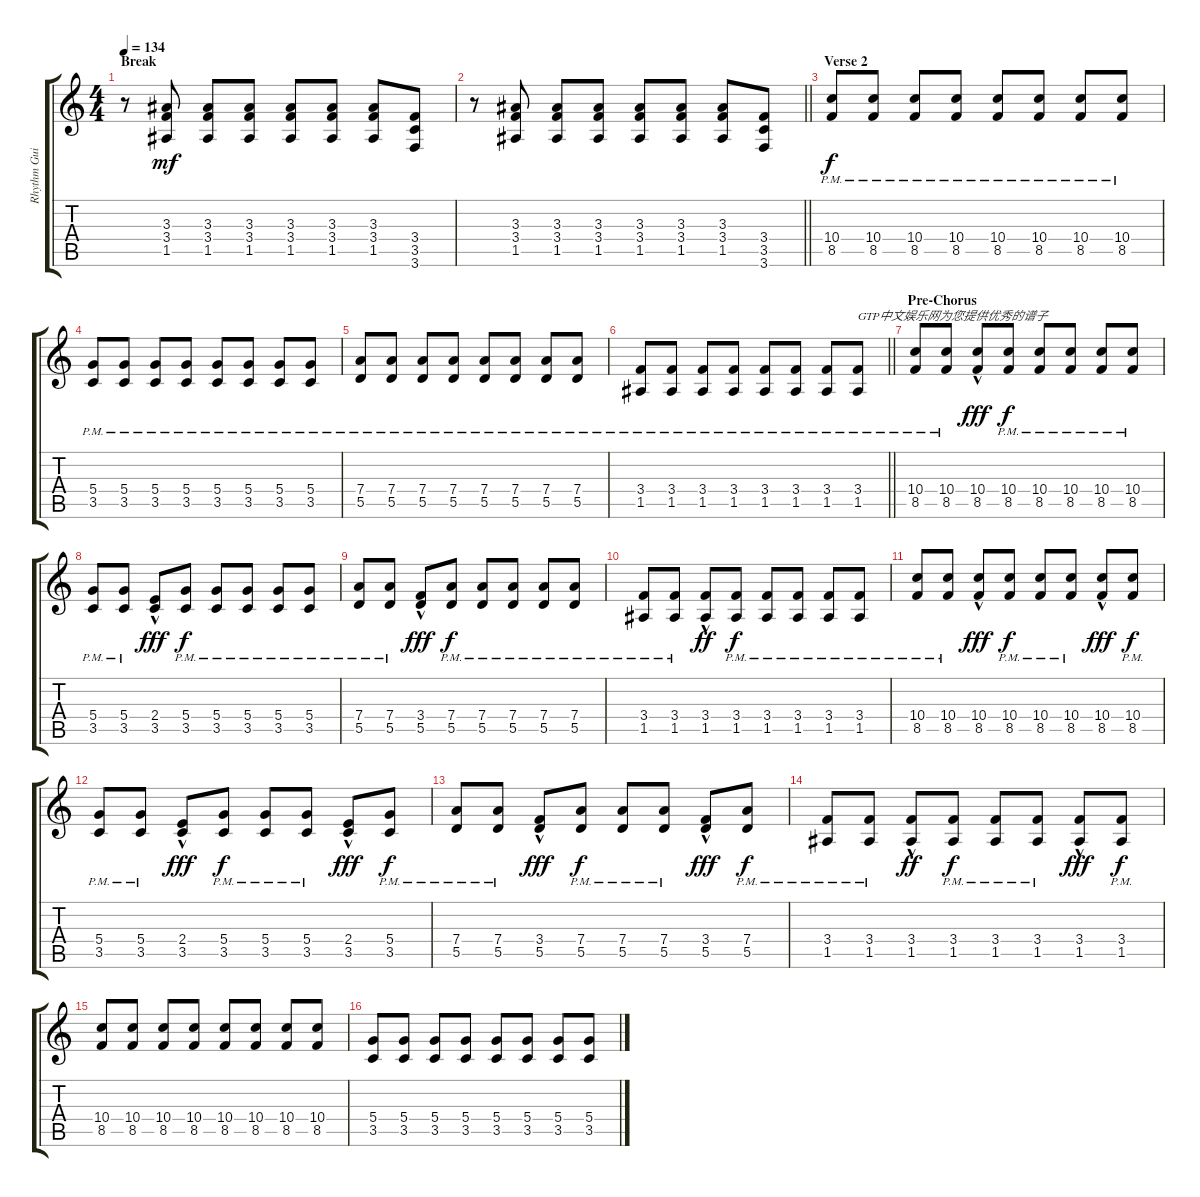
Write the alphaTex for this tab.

\track ("Rhythm Guitar" "Rhythm Gui") {instrument distortionguitar}
\staff {score tabs}
\tuning (E4 B3 G3 D3 A2 D2) {hide}
\ts (4 4)
\section ("" "Break")
\tempo 134
\clef g2
\ks c
r.8{dy mf} (3.3 3.4 1.5).8 (3.3 3.4 1.5).8 (3.3 3.4 1.5).8 (3.3 3.4 1.5).8 (3.3 3.4 1.5).8 (3.3 3.4 1.5).8 (3.4 3.5 3.6).8 |
\barLineRight lightlight
r.8 (3.3 3.4 1.5).8 (3.3 3.4 1.5).8 (3.3 3.4 1.5).8 (3.3 3.4 1.5).8 (3.3 3.4 1.5).8 (3.3 3.4 1.5).8 (3.4 3.5 3.6).8 |
\section ("" "Verse 2")
(10.4{pm} 8.5{pm}).8{dy f} (10.4{pm} 8.5{pm}).8 (10.4{pm} 8.5{pm}).8 (10.4{pm} 8.5{pm}).8 (10.4{pm} 8.5{pm}).8 (10.4{pm} 8.5{pm}).8 (10.4{pm} 8.5{pm}).8 (10.4{pm} 8.5{pm}).8 |
(5.4{pm} 3.5{pm}).8 (5.4{pm} 3.5{pm}).8 (5.4{pm} 3.5{pm}).8 (5.4{pm} 3.5{pm}).8 (5.4{pm} 3.5{pm}).8 (5.4{pm} 3.5{pm}).8 (5.4{pm} 3.5{pm}).8 (5.4{pm} 3.5{pm}).8 |
(7.4{pm} 5.5{pm}).8 (7.4{pm} 5.5{pm}).8 (7.4{pm} 5.5{pm}).8 (7.4{pm} 5.5{pm}).8 (7.4{pm} 5.5{pm}).8 (7.4{pm} 5.5{pm}).8 (7.4{pm} 5.5{pm}).8 (7.4{pm} 5.5{pm}).8 |
\barLineRight lightlight
(3.4{pm} 1.5{pm}).8 (3.4{pm} 1.5{pm}).8 (3.4{pm} 1.5{pm}).8 (3.4{pm} 1.5{pm}).8 (3.4{pm} 1.5{pm}).8 (3.4{pm} 1.5{pm}).8 (3.4{pm} 1.5{pm}).8 (3.4{pm} 1.5{pm}).8{txt "GTP中文娱乐网为您提供优秀的谱子"} |
\section ("" "Pre-Chorus")
(10.4{pm} 8.5{pm}).8 (10.4{pm} 8.5{pm}).8 (10.4{hac} 8.5{hac}).8{dy fff} (10.4{pm} 8.5{pm}).8{dy f} (10.4{pm} 8.5{pm}).8 (10.4{pm} 8.5{pm}).8 (10.4{pm} 8.5{pm}).8 (10.4{pm} 8.5{pm}).8 |
(5.4{pm} 3.5{pm}).8 (5.4{pm} 3.5{pm}).8 (2.4{hac} 3.5{hac}).8{dy fff} (5.4{pm} 3.5{pm}).8{dy f} (5.4{pm} 3.5{pm}).8 (5.4{pm} 3.5{pm}).8 (5.4{pm} 3.5{pm}).8 (5.4{pm} 3.5{pm}).8 |
(7.4{pm} 5.5{pm}).8 (7.4{pm} 5.5{pm}).8 (3.4{hac} 5.5{hac}).8{dy fff} (7.4{pm} 5.5{pm}).8{dy f} (7.4{pm} 5.5{pm}).8 (7.4{pm} 5.5{pm}).8 (7.4{pm} 5.5{pm}).8 (7.4{pm} 5.5{pm}).8 |
(3.4{pm} 1.5{pm}).8 (3.4{pm} 1.5{pm}).8 (3.4{hac} 1.5{hac}).8{dy ff} (3.4{pm} 1.5{pm}).8{dy f} (3.4{pm} 1.5{pm}).8 (3.4{pm} 1.5{pm}).8 (3.4{pm} 1.5{pm}).8 (3.4{pm} 1.5{pm}).8 |
(10.4{pm} 8.5{pm}).8 (10.4{pm} 8.5{pm}).8 (10.4{hac} 8.5{hac}).8{dy fff} (10.4{pm} 8.5{pm}).8{dy f} (10.4{pm} 8.5{pm}).8 (10.4{pm} 8.5{pm}).8 (10.4{hac} 8.5).8{dy fff} (10.4{pm} 8.5{pm}).8{dy f} |
(5.4{pm} 3.5{pm}).8 (5.4{pm} 3.5{pm}).8 (2.4{hac} 3.5{hac}).8{dy fff} (5.4{pm} 3.5{pm}).8{dy f} (5.4{pm} 3.5{pm}).8 (5.4{pm} 3.5{pm}).8 (2.4{hac} 3.5{hac}).8{dy fff} (5.4{pm} 3.5{pm}).8{dy f} |
(7.4{pm} 5.5{pm}).8 (7.4{pm} 5.5{pm}).8 (3.4{hac} 5.5{hac}).8{dy fff} (7.4{pm} 5.5{pm}).8{dy f} (7.4{pm} 5.5{pm}).8 (7.4{pm} 5.5{pm}).8 (3.4{hac} 5.5).8{dy fff} (7.4{pm} 5.5{pm}).8{dy f} |
(3.4{pm} 1.5{pm}).8 (3.4{pm} 1.5{pm}).8 (3.4{hac} 1.5{hac}).8{dy ff} (3.4{pm} 1.5{pm}).8{dy f} (3.4{pm} 1.5{pm}).8 (3.4{pm} 1.5{pm}).8 (3.4{hac} 1.5{hac}).8{dy fff} (3.4{pm} 1.5{pm}).8{dy f} |
(10.4 8.5).8 (10.4 8.5).8 (10.4 8.5).8 (10.4 8.5).8 (10.4 8.5).8 (10.4 8.5).8 (10.4 8.5).8 (10.4 8.5).8 |
(5.4 3.5).8 (5.4 3.5).8 (5.4 3.5).8 (5.4 3.5).8 (5.4 3.5).8 (5.4 3.5).8 (5.4 3.5).8 (5.4 3.5).8
